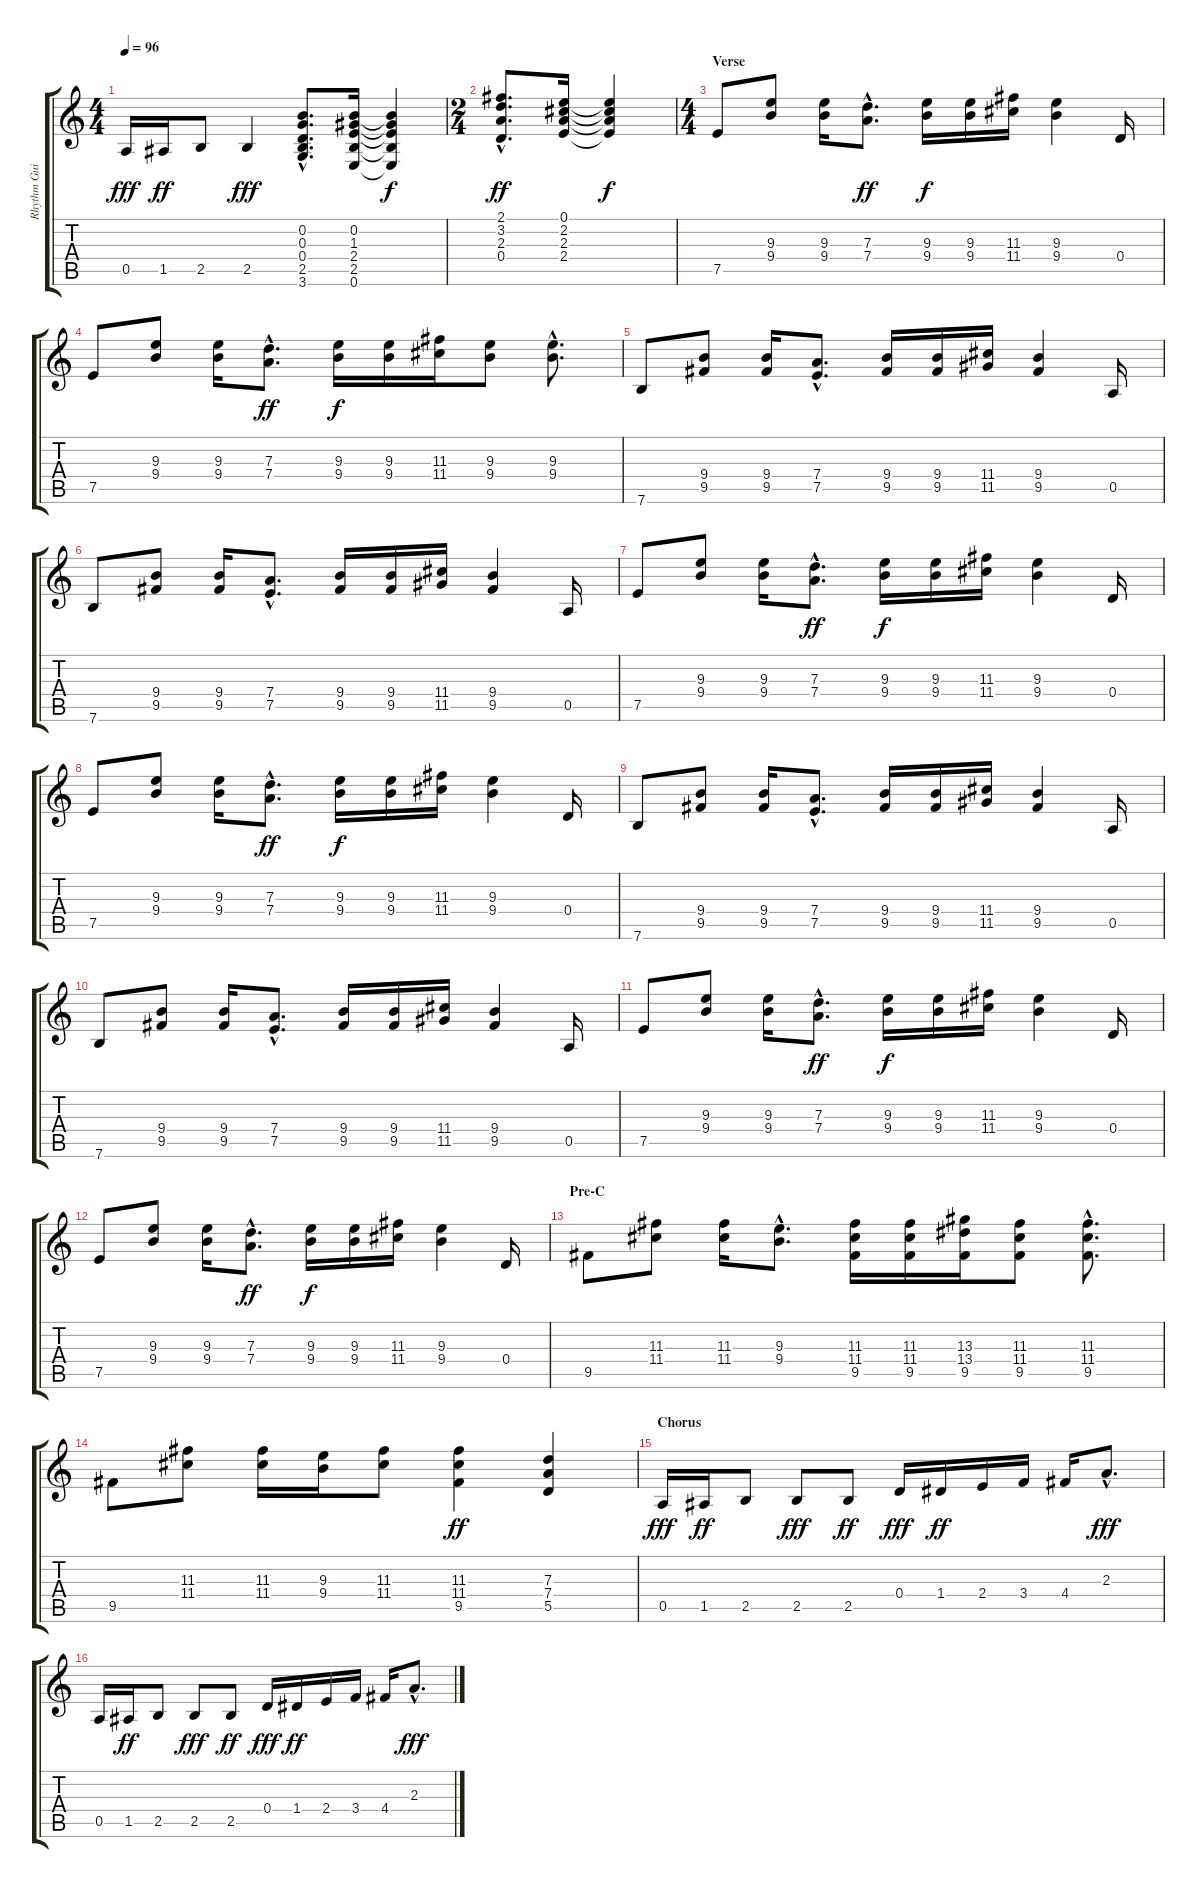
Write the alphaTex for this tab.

\track ("Rhythm Guitar" "Rhythm Gui") {instrument overdrivenguitar}
\staff {score tabs}
\tuning (E4 B3 G3 D3 A2 E2) {hide}
\ts (4 4)
\tempo 96
\clef g2
\ks c
0.5.16{dy fff} 1.5.16{dy ff} 2.5.8 2.5.4{dy fff} (0.2{hac} 0.3{hac} 0.4{hac} 2.5{hac} 3.6{hac}).8{d} (0.2 1.3 2.4 2.5 0.6).16 (0.2{t} 1.3{t} 2.4{t} 2.5{t} 0.6{t}).4{dy f} |
\ts (2 4)
(2.1{hac} 3.2{hac} 2.3{hac} 0.4{hac}).8{d dy ff} (0.1 2.2 2.3 2.4).16 (0.1{t} 2.2{t} 2.3{t} 2.4{t}).4{dy f} |
\ts (4 4)
\section ("" "Verse")
7.5.8 (9.3 9.4).8 (9.3 9.4).16 (7.3{hac} 7.4{hac}).8{d dy ff} (9.3 9.4).16{dy f} (9.3 9.4).16 (11.3 11.4).16 (9.3 9.4).4 0.4.16 |
7.5.8 (9.3 9.4).8 (9.3 9.4).16 (7.3{hac} 7.4{hac}).8{d dy ff} (9.3 9.4).16{dy f} (9.3 9.4).16 (11.3 11.4).16 (9.3 9.4).8 (9.3{hac} 9.4{hac}).8{d} |
7.6.8 (9.4 9.5).8 (9.4 9.5).16 (7.4{hac} 7.5{hac}).8{d} (9.4 9.5).16 (9.4 9.5).16 (11.4 11.5).16 (9.4 9.5).4 0.5.16 |
7.6.8 (9.4 9.5).8 (9.4 9.5).16 (7.4{hac} 7.5{hac}).8{d} (9.4 9.5).16 (9.4 9.5).16 (11.4 11.5).16 (9.4 9.5).4 0.5.16 |
7.5.8 (9.3 9.4).8 (9.3 9.4).16 (7.3{hac} 7.4{hac}).8{d dy ff} (9.3 9.4).16{dy f} (9.3 9.4).16 (11.3 11.4).16 (9.3 9.4).4 0.4.16 |
7.5.8 (9.3 9.4).8 (9.3 9.4).16 (7.3{hac} 7.4{hac}).8{d dy ff} (9.3 9.4).16{dy f} (9.3 9.4).16 (11.3 11.4).16 (9.3 9.4).4 0.4.16 |
7.6.8 (9.4 9.5).8 (9.4 9.5).16 (7.4{hac} 7.5{hac}).8{d} (9.4 9.5).16 (9.4 9.5).16 (11.4 11.5).16 (9.4 9.5).4 0.5.16 |
7.6.8 (9.4 9.5).8 (9.4 9.5).16 (7.4{hac} 7.5{hac}).8{d} (9.4 9.5).16 (9.4 9.5).16 (11.4 11.5).16 (9.4 9.5).4 0.5.16 |
7.5.8 (9.3 9.4).8 (9.3 9.4).16 (7.3{hac} 7.4{hac}).8{d dy ff} (9.3 9.4).16{dy f} (9.3 9.4).16 (11.3 11.4).16 (9.3 9.4).4 0.4.16 |
7.5.8 (9.3 9.4).8 (9.3 9.4).16 (7.3{hac} 7.4{hac}).8{d dy ff} (9.3 9.4).16{dy f} (9.3 9.4).16 (11.3 11.4).16 (9.3 9.4).4 0.4.16 |
\section ("" "Pre-C")
9.5.8 (11.3 11.4).8 (11.3 11.4).16 (9.3{hac} 9.4{hac}).8{d} (11.3 11.4 9.5).16 (11.3 11.4 9.5).16 (13.3 13.4 9.5).16 (11.3 11.4 9.5).8 (11.3{hac} 11.4{hac} 9.5{hac}).8{d} |
9.5.8 (11.3 11.4).8 (11.3 11.4).16 (9.3 9.4).16 (11.3 11.4).8 (11.3 11.4 9.5).4{dy ff} (7.3 7.4 5.5).4 |
\section ("" "Chorus")
0.5.16{dy fff} 1.5.16{dy ff} 2.5.8 2.5.8{dy fff} 2.5.8{dy ff} 0.4.16{dy fff} 1.4.16{dy ff} 2.4.16 3.4.16 4.4.16 2.3{hac}.8{d dy fff} |
0.5.16 1.5.16{dy ff} 2.5.8 2.5.8{dy fff} 2.5.8{dy ff} 0.4.16{dy fff} 1.4.16{dy ff} 2.4.16 3.4.16 4.4.16 2.3{hac}.8{d dy fff}
